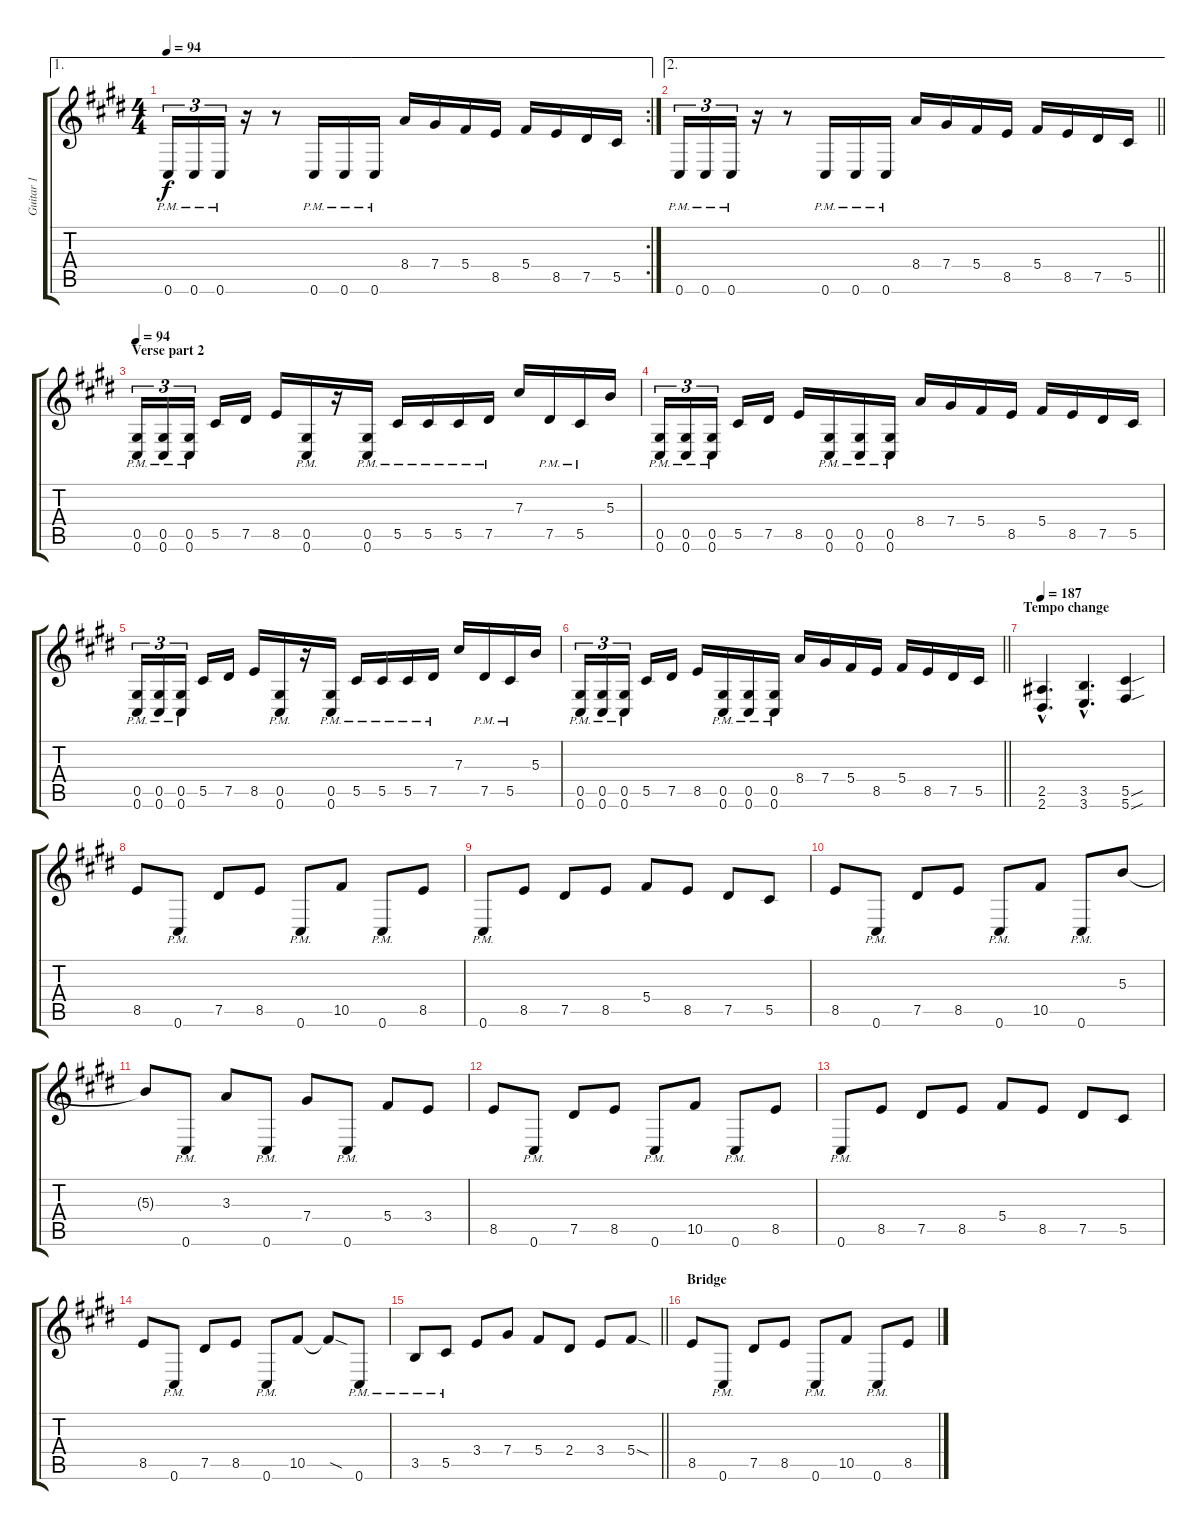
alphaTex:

\track ("Guitar 1" "Guitar 1") {instrument overdrivenguitar}
\staff {score tabs}
\tuning (Eb4 Bb3 Gb3 Db3 Ab2 Db2) {hide}
\ae 1
\rc 2
\ts (4 4)
\tempo 94
\clef g2
\ks e
0.6{pm}.16{tu (3 2) dy f} 0.6{pm}.16{tu (3 2)} 0.6{pm}.16{tu (3 2)} r.16 r.8 0.6{pm}.16 0.6{pm}.16 0.6{pm}.16 8.4.16 7.4.16 5.4.16 8.5.16 5.4.16 8.5.16 7.5.16 5.5.16 |
\ae 2
\barLineRight lightlight
0.6{pm}.16{tu (3 2)} 0.6{pm}.16{tu (3 2)} 0.6{pm}.16{tu (3 2)} r.16 r.8 0.6{pm}.16 0.6{pm}.16 0.6{pm}.16 8.4.16 7.4.16 5.4.16 8.5.16 5.4.16 8.5.16 7.5.16 5.5.16 |
\section ("" "Verse part 2")
\tempo 94
(0.5{pm} 0.6{pm}).16{tu (3 2)} (0.5{pm} 0.6{pm}).16{tu (3 2)} (0.5{pm} 0.6{pm}).16{tu (3 2)} 5.5.16 7.5.16 8.5.16 (0.5{pm} 0.6{pm}).16 r.16 (0.5{pm} 0.6{pm}).16 5.5{pm}.16 5.5{pm}.16 5.5{pm}.16 7.5{pm}.16 7.3.16 7.5{pm}.16 5.5{pm}.16 5.3.16 |
(0.5{pm} 0.6{pm}).16{tu (3 2)} (0.5{pm} 0.6{pm}).16{tu (3 2)} (0.5{pm} 0.6{pm}).16{tu (3 2)} 5.5.16 7.5.16 8.5.16 (0.5{pm} 0.6{pm}).16 (0.5{pm} 0.6{pm}).16 (0.5{pm} 0.6{pm}).16 8.4.16 7.4.16 5.4.16 8.5.16 5.4.16 8.5.16 7.5.16 5.5.16 |
(0.5{pm} 0.6{pm}).16{tu (3 2)} (0.5{pm} 0.6{pm}).16{tu (3 2)} (0.5{pm} 0.6{pm}).16{tu (3 2)} 5.5.16 7.5.16 8.5.16 (0.5{pm} 0.6{pm}).16 r.16 (0.5{pm} 0.6{pm}).16 5.5{pm}.16 5.5{pm}.16 5.5{pm}.16 7.5{pm}.16 7.3.16 7.5{pm}.16 5.5{pm}.16 5.3.16 |
\barLineRight lightlight
(0.5{pm} 0.6{pm}).16{tu (3 2)} (0.5{pm} 0.6{pm}).16{tu (3 2)} (0.5{pm} 0.6{pm}).16{tu (3 2)} 5.5.16 7.5.16 8.5.16 (0.5{pm} 0.6{pm}).16 (0.5{pm} 0.6{pm}).16 (0.5{pm} 0.6{pm}).16 8.4.16 7.4.16 5.4.16 8.5.16 5.4.16 8.5.16 7.5.16 5.5.16 |
\section ("" "Tempo change")
\tempo 187
(2.5{hac} 2.6{hac}).4{d} (3.5{hac} 3.6{hac}).4{d} (5.5{sou} 5.6{sou}).4 |
8.5.8 0.6{pm}.8 7.5.8 8.5.8 0.6{pm}.8 10.5.8 0.6{pm}.8 8.5.8 |
0.6{pm}.8 8.5.8 7.5.8 8.5.8 5.4.8 8.5.8 7.5.8 5.5.8 |
8.5.8 0.6{pm}.8 7.5.8 8.5.8 0.6{pm}.8 10.5.8 0.6{pm}.8 5.3.8 |
5.3{t}.8 0.6{pm}.8 3.3.8 0.6{pm}.8 7.4.8 0.6{pm}.8 5.4.8 3.4.8 |
8.5.8 0.6{pm}.8 7.5.8 8.5.8 0.6{pm}.8 10.5.8 0.6{pm}.8 8.5.8 |
0.6{pm}.8 8.5.8 7.5.8 8.5.8 5.4.8 8.5.8 7.5.8 5.5.8 |
8.5.8 0.6{pm}.8 7.5.8 8.5.8 0.6{pm}.8 10.5.8 10.5{sod t}.8 0.6{pm}.8 |
\barLineRight lightlight
3.5{pm}.8 5.5{pm}.8 3.4.8 7.4.8 5.4.8 2.4.8 3.4.8 5.4{sod}.8 |
\section ("" "Bridge")
8.5.8 0.6{pm}.8 7.5.8 8.5.8 0.6{pm}.8 10.5.8 0.6{pm}.8 8.5.8
